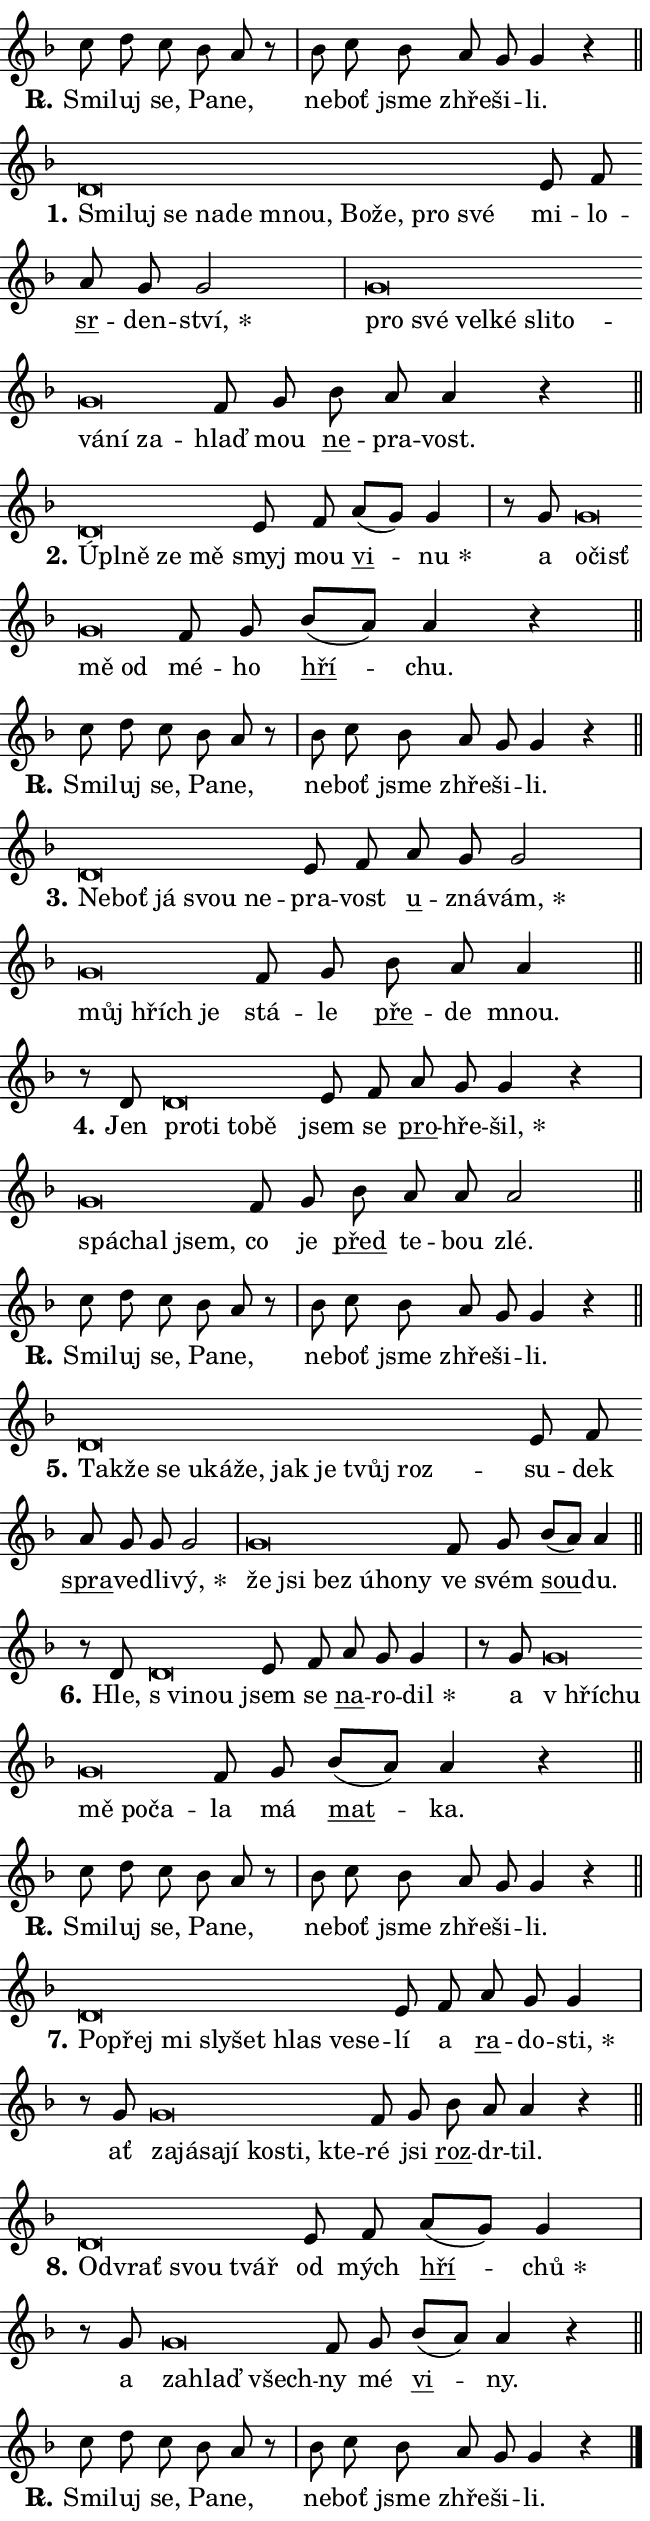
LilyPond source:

\version "2.24.0"
\header { tagline = "" }
\paper {
  indent = 0\cm
  top-margin = 0\cm
  right-margin = 0.13\cm % to fit lyric hyphens
  bottom-margin = 0\cm
  left-margin = 0\cm
  paper-width = 11\cm
  page-breaking = #ly:one-page-breaking
  system-system-spacing.basic-distance = #11
  score-system-spacing.basic-distance = #11
  ragged-last = ##f
}


%% Author: Thomas Morley
%% https://lists.gnu.org/archive/html/lilypond-user/2020-05/msg00002.html
#(define (line-position grob)
"Returns position of @var[grob} in current system:
   @code{'start}, if at first time-step
   @code{'end}, if at last time-step
   @code{'middle} otherwise
"
  (let* ((col (ly:item-get-column grob))
         (ln (ly:grob-object col 'left-neighbor))
         (rn (ly:grob-object col 'right-neighbor))
         (col-to-check-left (if (ly:grob? ln) ln col))
         (col-to-check-right (if (ly:grob? rn) rn col))
         (break-dir-left
           (and
             (ly:grob-property col-to-check-left 'non-musical #f)
             (ly:item-break-dir col-to-check-left)))
         (break-dir-right
           (and
             (ly:grob-property col-to-check-right 'non-musical #f)
             (ly:item-break-dir col-to-check-right))))
        (cond ((eqv? 1 break-dir-left) 'start)
              ((eqv? -1 break-dir-right) 'end)
              (else 'middle))))

#(define (tranparent-at-line-position vctor)
  (lambda (grob)
  "Relying on @code{line-position} select the relevant enry from @var{vctor}.
Used to determine transparency,"
    (case (line-position grob)
      ((end) (not (vector-ref vctor 0)))
      ((middle) (not (vector-ref vctor 1)))
      ((start) (not (vector-ref vctor 2))))))

noteHeadBreakVisibility =
#(define-music-function (break-visibility)(vector?)
"Makes @code{NoteHead}s transparent relying on @var{break-visibility}"
#{
  \override NoteHead.transparent =
    #(tranparent-at-line-position break-visibility)
#})

#(define delete-ledgers-for-transparent-note-heads
  (lambda (grob)
    "Reads whether a @code{NoteHead} is transparent.
If so this @code{NoteHead} is removed from @code{'note-heads} from
@var{grob}, which is supposed to be @code{LedgerLineSpanner}.
As a result ledgers are not printed for this @code{NoteHead}"
    (let* ((nhds-array (ly:grob-object grob 'note-heads))
           (nhds-list
             (if (ly:grob-array? nhds-array)
                 (ly:grob-array->list nhds-array)
                 '()))
           ;; Relies on the transparent-property being done before
           ;; Staff.LedgerLineSpanner.after-line-breaking is executed.
           ;; This is fragile ...
           (to-keep
             (remove
               (lambda (nhd)
                 (ly:grob-property nhd 'transparent #f))
               nhds-list)))
      ;; TODO find a better method to iterate over grob-arrays, similiar
      ;; to filter/remove etc for lists
      ;; For now rebuilt from scratch
      (set! (ly:grob-object grob 'note-heads)  '())
      (for-each
        (lambda (nhd)
          (ly:pointer-group-interface::add-grob grob 'note-heads nhd))
        to-keep))))

squashNotes = {
  \override NoteHead.X-extent = #'(-0.2 . 0.2)
  \override NoteHead.Y-extent = #'(-0.75 . 0)
  \override NoteHead.stencil =
    #(lambda (grob)
       (let ((pos (ly:grob-property grob 'staff-position)))
         (begin
           (if (< pos -7) (display "ERROR: Lower brevis then expected\n") (display ""))
           (if (<= pos -6) ly:text-interface::print ly:note-head::print))))
}
unSquashNotes = {
  \revert NoteHead.X-extent
  \revert NoteHead.Y-extent
  \revert NoteHead.stencil
}

hideNotes = \noteHeadBreakVisibility #begin-of-line-visible
unHideNotes = \noteHeadBreakVisibility #all-visible

% work-around for resetting accidentals
% https://lilypond.org/doc/v2.23/Documentation/notation/displaying-rhythms#unmetered-music
cadenzaMeasure = {
  \cadenzaOff
  \partial 1024 s1024
  \cadenzaOn
}

#(define-markup-command (accent layout props text) (markup?)
  "Underline accented syllable"
  (interpret-markup layout props
    #{\markup \override #'(offset . 4.3) \underline { #text }#}))

responsum = \markup \concat {
  "R" \hspace #-1.05 \path #0.1 #'((moveto 0 0.07) (lineto 0.9 0.8)) \hspace #0.05 "."
}

spaceSize = #0.6828661417322834 % exact space size for TeX Gyre Schola

\layout {
  \context {
    \Staff
    \remove "Time_signature_engraver"
    \override LedgerLineSpanner.after-line-breaking = #delete-ledgers-for-transparent-note-heads
  }
  \context {
    \Lyrics {
      \override LyricSpace.minimum-distance = \spaceSize
      \override LyricText.font-name = #"TeX Gyre Schola"
      \override LyricText.font-size = 1
      \override StanzaNumber.font-name = #"TeX Gyre Schola Bold"
      \override StanzaNumber.font-size = 1
    }
  }
  \context {
    \Score 
    \override NoteHead.text =
      #(lambda (grob) 
        (let ((pos (ly:grob-property grob 'staff-position)))
          #{\markup {
            \combine
              \halign #-0.55 \raise #(if (= pos -6) 0 0.5) \override #'(thickness . 2) \draw-line #'(3.2 . 0)
              \musicglyph "noteheads.sM1"
          }#}))
  }
}

% magnetic-lyrics.ily
%
%   written by
%     Jean Abou Samra <jean@abou-samra.fr>
%     Werner Lemberg <wl@gnu.org>
%
%   adapted by
%     Jiri Hon <jiri.hon@gmail.com>
%
% Version 2022-Apr-15

% https://www.mail-archive.com/lilypond-user@gnu.org/msg149350.html

#(define (Left_hyphen_pointer_engraver context)
   "Collect syllable-hyphen-syllable occurrences in lyrics and store
them in properties.  This engraver only looks to the left.  For
example, if the lyrics input is @code{foo -- bar}, it does the
following.

@itemize @bullet
@item
Set the @code{text} property of the @code{LyricHyphen} grob between
@q{foo} and @q{bar} to @code{foo}.

@item
Set the @code{left-hyphen} property of the @code{LyricText} grob with
text @q{foo} to the @code{LyricHyphen} grob between @q{foo} and
@q{bar}.
@end itemize

Use this auxiliary engraver in combination with the
@code{lyric-@/text::@/apply-@/magnetic-@/offset!} hook."
   (let ((hyphen #f)
         (text #f))
     (make-engraver
      (acknowledgers
       ((lyric-syllable-interface engraver grob source-engraver)
        (set! text grob)))
      (end-acknowledgers
       ((lyric-hyphen-interface engraver grob source-engraver)
        ;(when (not (grob::has-interface grob 'lyric-space-interface))
          (set! hyphen grob)));)
      ((stop-translation-timestep engraver)
       (when (and text hyphen)
         (ly:grob-set-object! text 'left-hyphen hyphen))
       (set! text #f)
       (set! hyphen #f)))))

#(define (lyric-text::apply-magnetic-offset! grob)
   "If the space between two syllables is less than the value in
property @code{LyricText@/.details@/.squash-threshold}, move the right
syllable to the left so that it gets concatenated with the left
syllable.

Use this function as a hook for
@code{LyricText@/.after-@/line-@/breaking} if the
@code{Left_@/hyphen_@/pointer_@/engraver} is active."
   (let ((hyphen (ly:grob-object grob 'left-hyphen #f)))
     (when hyphen
       (let ((left-text (ly:spanner-bound hyphen LEFT)))
         (when (grob::has-interface left-text 'lyric-syllable-interface)
           (let* ((common (ly:grob-common-refpoint grob left-text X))
                  (this-x-ext (ly:grob-extent grob common X))
                  (left-x-ext
                   (begin
                     ;; Trigger magnetism for left-text.
                     (ly:grob-property left-text 'after-line-breaking)
                     (ly:grob-extent left-text common X)))
                  ;; `delta` is the gap width between two syllables.
                  (delta (- (interval-start this-x-ext)
                            (interval-end left-x-ext)))
                  (details (ly:grob-property grob 'details))
                  (threshold (assoc-get 'squash-threshold details 0.2)))
             (when (< delta threshold)
               (let* (;; We have to manipulate the input text so that
                      ;; ligatures crossing syllable boundaries are not
                      ;; disabled.  For languages based on the Latin
                      ;; script this is essentially a beautification.
                      ;; However, for non-Western scripts it can be a
                      ;; necessity.
                      (lt (ly:grob-property left-text 'text))
                      (rt (ly:grob-property grob 'text))
                      (is-space (grob::has-interface hyphen 'lyric-space-interface))
                      (space (if is-space " " ""))
                      (extra-delta (if is-space spaceSize 0))
                      ;; Append new syllable.
                      (ltrt-space (if (and (string? lt) (string? rt))
                                (string-append lt space rt)
                                (make-concat-markup (list lt space rt))))
                      ;; Right-align `ltrt` to the right side.
                      (ltrt-space-markup (grob-interpret-markup
                               grob
                               (make-translate-markup
                                (cons (interval-length this-x-ext) 0)
                                (make-right-align-markup ltrt-space)))))
                 (begin
                   ;; Don't print `left-text`.
                   (ly:grob-set-property! left-text 'stencil #f)
                   ;; Set text and stencil (which holds all collected
                   ;; syllables so far) and shift it to the left.
                   (ly:grob-set-property! grob 'text ltrt-space)
                   (ly:grob-set-property! grob 'stencil ltrt-space-markup)
                   (ly:grob-translate-axis! grob (- (- delta extra-delta)) X))))))))))


#(define (lyric-hyphen::displace-bounds-first grob)
   ;; Make very sure this callback isn't triggered too early.
   (let ((left (ly:spanner-bound grob LEFT))
         (right (ly:spanner-bound grob RIGHT)))
     (ly:grob-property left 'after-line-breaking)
     (ly:grob-property right 'after-line-breaking)
     (ly:lyric-hyphen::print grob)))

squashThreshold = #0.4

\layout {
  \context {
    \Lyrics
    \consists #Left_hyphen_pointer_engraver
    \override LyricText.after-line-breaking =
      #lyric-text::apply-magnetic-offset!
    \override LyricHyphen.stencil = #lyric-hyphen::displace-bounds-first
    \override LyricText.details.squash-threshold = \squashThreshold
    \override LyricHyphen.minimum-distance = 0
    \override LyricHyphen.minimum-length = \squashThreshold
  }
}

squashText = \override LyricText.details.squash-threshold = 9999
unSquashText = \override LyricText.details.squash-threshold = \squashThreshold

leftText = \override LyricText.self-alignment-X = #LEFT
unLeftText = \revert LyricText.self-alignment-X

starOffset = #(lambda (grob) 
                (let ((x_offset (ly:self-alignment-interface::aligned-on-x-parent grob)))
                  (if (= x_offset 0) 0 (+ x_offset 1.2))))

star = #(define-music-function (syllable)(string?)
"Append star separator at the end of a syllable"
#{
  \once \override LyricText.X-offset = #starOffset
  \lyricmode { \markup {
    #syllable
    \override #'((font-name . "TeX Gyre Schola Bold")) \hspace #0.2 \lower #0.65 \larger "*"
  } }
#})

starAccent = #(define-music-function (syllable)(string?)
"Append star separator at the end of a syllable and make accent"
#{
  \once \override LyricText.X-offset = #starOffset
  \lyricmode { \markup {
    \accent #syllable
    \override #'((font-name . "TeX Gyre Schola Bold")) \hspace #0.2 \lower #0.65 \larger "*"
  } }
#})

breath = #(define-music-function (syllable)(string?)
"Append breathing indicator at the end of a syllable"
#{
  \lyricmode { \markup { #syllable "+" } }
#})

optionalBreath = #(define-music-function (syllable)(string?)
"Append optional breathing indicator at the end of a syllable"
#{
  \lyricmode { \markup { #syllable "(+)" } }
#})


\score {
    <<
        \new Voice = "melody" { \cadenzaOn \key f \major \relative { c''8 d c bes a r \cadenzaMeasure \bar "|" bes c bes \bar "" a g g4 r \cadenzaMeasure \bar "||" \break } }
        \new Lyrics \lyricsto "melody" { \lyricmode { \set stanza = \responsum
Smi -- luj se, Pa -- ne, ne -- boť jsme zhře -- ši -- li. } }
    >>
    \layout {}
}

\score {
    <<
        \new Voice = "melody" { \cadenzaOn \key f \major \relative { \squashNotes d'\breve*1/16 \hideNotes \breve*1/16 \bar "" \breve*1/16 \bar "" \breve*1/16 \bar "" \breve*1/16 \bar "" \breve*1/16 \bar "" \breve*1/16 \bar "" \breve*1/16 \bar "" \breve*1/16 \breve*1/16 \bar "" \unHideNotes \unSquashNotes e8 f \bar "" a g g2 \cadenzaMeasure \bar "|" \squashNotes g\breve*1/16 \hideNotes \breve*1/16 \bar "" \breve*1/16 \bar "" \breve*1/16 \bar "" \breve*1/16 \bar "" \breve*1/16 \bar "" \breve*1/16 \bar "" \breve*1/16 \breve*1/16 \bar "" \unHideNotes \unSquashNotes f8 g \bar "" bes a a4 r \cadenzaMeasure \bar "||" \break } }
        \new Lyrics \lyricsto "melody" { \lyricmode { \set stanza = "1."
\leftText Smi -- \squashText luj se na -- de mnou, Bo -- že, pro své \unLeftText \unSquashText mi -- lo -- \markup \accent sr -- den -- \star ství, \leftText pro \squashText své vel -- ké sli -- to -- vá -- ní za -- \unLeftText \unSquashText hlaď mou \markup \accent ne -- pra -- vost. } }
    >>
    \layout {}
}

\score {
    <<
        \new Voice = "melody" { \cadenzaOn \key f \major \relative { \squashNotes d'\breve*1/16 \hideNotes \breve*1/16 \bar "" \breve*1/16 \breve*1/16 \bar "" \unHideNotes \unSquashNotes e8 f \bar "" a[( g)] g4 \cadenzaMeasure \bar "|" r8 g8 \squashNotes g\breve*1/16 \hideNotes \breve*1/16 \bar "" \breve*1/16 \breve*1/16 \bar "" \unHideNotes \unSquashNotes f8 g \bar "" bes[( a)] a4 r \cadenzaMeasure \bar "||" \break } }
        \new Lyrics \lyricsto "melody" { \lyricmode { \set stanza = "2."
\leftText Úpl -- \squashText ně ze mě \unLeftText \unSquashText smyj mou \markup \accent vi -- \star nu a \leftText o -- \squashText čisť mě od \unLeftText \unSquashText mé -- ho \markup \accent hří -- chu. } }
    >>
    \layout {}
}

\score {
    <<
        \new Voice = "melody" { \cadenzaOn \key f \major \relative { c''8 d c bes a r \cadenzaMeasure \bar "|" bes c bes \bar "" a g g4 r \cadenzaMeasure \bar "||" \break } }
        \new Lyrics \lyricsto "melody" { \lyricmode { \set stanza = \responsum
Smi -- luj se, Pa -- ne, ne -- boť jsme zhře -- ši -- li. } }
    >>
    \layout {}
}

\score {
    <<
        \new Voice = "melody" { \cadenzaOn \key f \major \relative { \squashNotes d'\breve*1/16 \hideNotes \breve*1/16 \bar "" \breve*1/16 \bar "" \breve*1/16 \breve*1/16 \bar "" \unHideNotes \unSquashNotes e8 f \bar "" a g g2 \cadenzaMeasure \bar "|" \squashNotes g\breve*1/16 \hideNotes \breve*1/16 \breve*1/16 \bar "" \unHideNotes \unSquashNotes f8 g \bar "" bes a a4 \cadenzaMeasure \bar "||" \break } }
        \new Lyrics \lyricsto "melody" { \lyricmode { \set stanza = "3."
\leftText Ne -- \squashText boť já svou ne -- \unLeftText \unSquashText pra -- vost \markup \accent u -- zná -- \star vám, \leftText můj \squashText hřích je \unLeftText \unSquashText stá -- le \markup \accent pře -- de mnou. } }
    >>
    \layout {}
}

\score {
    <<
        \new Voice = "melody" { \cadenzaOn \key f \major \relative { r8 d'8 \squashNotes d\breve*1/16 \hideNotes \breve*1/16 \bar "" \breve*1/16 \breve*1/16 \bar "" \unHideNotes \unSquashNotes e8 f \bar "" a g g4 r \cadenzaMeasure \bar "|" \squashNotes g\breve*1/16 \hideNotes \breve*1/16 \breve*1/16 \bar "" \unHideNotes \unSquashNotes f8 g \bar "" bes a a a2 \cadenzaMeasure \bar "||" \break } }
        \new Lyrics \lyricsto "melody" { \lyricmode { \set stanza = "4."
Jen \leftText pro -- \squashText ti to -- bě \unLeftText \unSquashText jsem se \markup \accent pro -- hře -- \star šil, \leftText spá -- \squashText chal jsem, \unLeftText \unSquashText co je \markup \accent před te -- bou zlé. } }
    >>
    \layout {}
}

\score {
    <<
        \new Voice = "melody" { \cadenzaOn \key f \major \relative { c''8 d c bes a r \cadenzaMeasure \bar "|" bes c bes \bar "" a g g4 r \cadenzaMeasure \bar "||" \break } }
        \new Lyrics \lyricsto "melody" { \lyricmode { \set stanza = \responsum
Smi -- luj se, Pa -- ne, ne -- boť jsme zhře -- ši -- li. } }
    >>
    \layout {}
}

\score {
    <<
        \new Voice = "melody" { \cadenzaOn \key f \major \relative { \squashNotes d'\breve*1/16 \hideNotes \breve*1/16 \bar "" \breve*1/16 \bar "" \breve*1/16 \bar "" \breve*1/16 \bar "" \breve*1/16 \bar "" \breve*1/16 \bar "" \breve*1/16 \bar "" \breve*1/16 \breve*1/16 \bar "" \unHideNotes \unSquashNotes e8 f \bar "" a g g g2 \cadenzaMeasure \bar "|" \squashNotes g\breve*1/16 \hideNotes \breve*1/16 \bar "" \breve*1/16 \bar "" \breve*1/16 \bar "" \breve*1/16 \breve*1/16 \bar "" \unHideNotes \unSquashNotes f8 g \bar "" bes[( a)] a4 \cadenzaMeasure \bar "||" \break } }
        \new Lyrics \lyricsto "melody" { \lyricmode { \set stanza = "5."
\leftText Tak -- \squashText že se u -- ká -- že, jak je tvůj roz -- \unLeftText \unSquashText su -- dek \markup \accent spra -- ve -- dli -- \star vý, \leftText že \squashText jsi bez ú -- ho -- ny \unLeftText \unSquashText ve svém \markup \accent sou -- du. } }
    >>
    \layout {}
}

\score {
    <<
        \new Voice = "melody" { \cadenzaOn \key f \major \relative { r8 d'8 \squashNotes d\breve*1/16 \hideNotes \breve*1/16 \bar "" \unHideNotes \unSquashNotes e8 f \bar "" a g g4 \cadenzaMeasure \bar "|" r8 g8 \squashNotes g\breve*1/16 \hideNotes \breve*1/16 \bar "" \breve*1/16 \bar "" \breve*1/16 \breve*1/16 \bar "" \unHideNotes \unSquashNotes f8 g \bar "" bes[( a)] a4 r \cadenzaMeasure \bar "||" \break } }
        \new Lyrics \lyricsto "melody" { \lyricmode { \set stanza = "6."
Hle, \leftText "s vi" -- \squashText nou \unLeftText \unSquashText jsem se \markup \accent na -- ro -- \star dil a \leftText "v hří" -- \squashText chu mě po -- ča -- \unLeftText \unSquashText la má \markup \accent mat -- ka. } }
    >>
    \layout {}
}

\score {
    <<
        \new Voice = "melody" { \cadenzaOn \key f \major \relative { c''8 d c bes a r \cadenzaMeasure \bar "|" bes c bes \bar "" a g g4 r \cadenzaMeasure \bar "||" \break } }
        \new Lyrics \lyricsto "melody" { \lyricmode { \set stanza = \responsum
Smi -- luj se, Pa -- ne, ne -- boť jsme zhře -- ši -- li. } }
    >>
    \layout {}
}

\score {
    <<
        \new Voice = "melody" { \cadenzaOn \key f \major \relative { \squashNotes d'\breve*1/16 \hideNotes \breve*1/16 \bar "" \breve*1/16 \bar "" \breve*1/16 \bar "" \breve*1/16 \bar "" \breve*1/16 \bar "" \breve*1/16 \breve*1/16 \bar "" \unHideNotes \unSquashNotes e8 f \bar "" a g g4 \cadenzaMeasure \bar "|" r8 g8 \squashNotes g\breve*1/16 \hideNotes \breve*1/16 \bar "" \breve*1/16 \bar "" \breve*1/16 \bar "" \breve*1/16 \bar "" \breve*1/16 \breve*1/16 \bar "" \unHideNotes \unSquashNotes f8 g \bar "" bes a a4 r \cadenzaMeasure \bar "||" \break } }
        \new Lyrics \lyricsto "melody" { \lyricmode { \set stanza = "7."
\leftText Po -- \squashText přej mi sly -- šet hlas ve -- se -- \unLeftText \unSquashText lí a \markup \accent ra -- do -- \star sti, ať \leftText za -- \squashText já -- sa -- jí ko -- sti, kte -- \unLeftText \unSquashText ré jsi \markup \accent roz -- dr -- til. } }
    >>
    \layout {}
}

\score {
    <<
        \new Voice = "melody" { \cadenzaOn \key f \major \relative { \squashNotes d'\breve*1/16 \hideNotes \breve*1/16 \bar "" \breve*1/16 \breve*1/16 \bar "" \unHideNotes \unSquashNotes e8 f \bar "" a[( g)] g4 \cadenzaMeasure \bar "|" r8 g8 \squashNotes g\breve*1/16 \hideNotes \breve*1/16 \breve*1/16 \bar "" \unHideNotes \unSquashNotes f8 g \bar "" bes[( a)] a4 r \cadenzaMeasure \bar "||" \break } }
        \new Lyrics \lyricsto "melody" { \lyricmode { \set stanza = "8."
\leftText Od -- \squashText vrať svou tvář \unLeftText \unSquashText od mých \markup \accent hří -- \star chů a \leftText za -- \squashText hlaď všech -- \unLeftText \unSquashText ny mé \markup \accent vi -- ny. } }
    >>
    \layout {}
}

\score {
    <<
        \new Voice = "melody" { \cadenzaOn \key f \major \relative { c''8 d c bes a r \cadenzaMeasure \bar "|" bes c bes \bar "" a g g4 r \cadenzaMeasure \bar "||" \break } \bar "|." }
        \new Lyrics \lyricsto "melody" { \lyricmode { \set stanza = \responsum
Smi -- luj se, Pa -- ne, ne -- boť jsme zhře -- ši -- li. } }
    >>
    \layout {}
}
